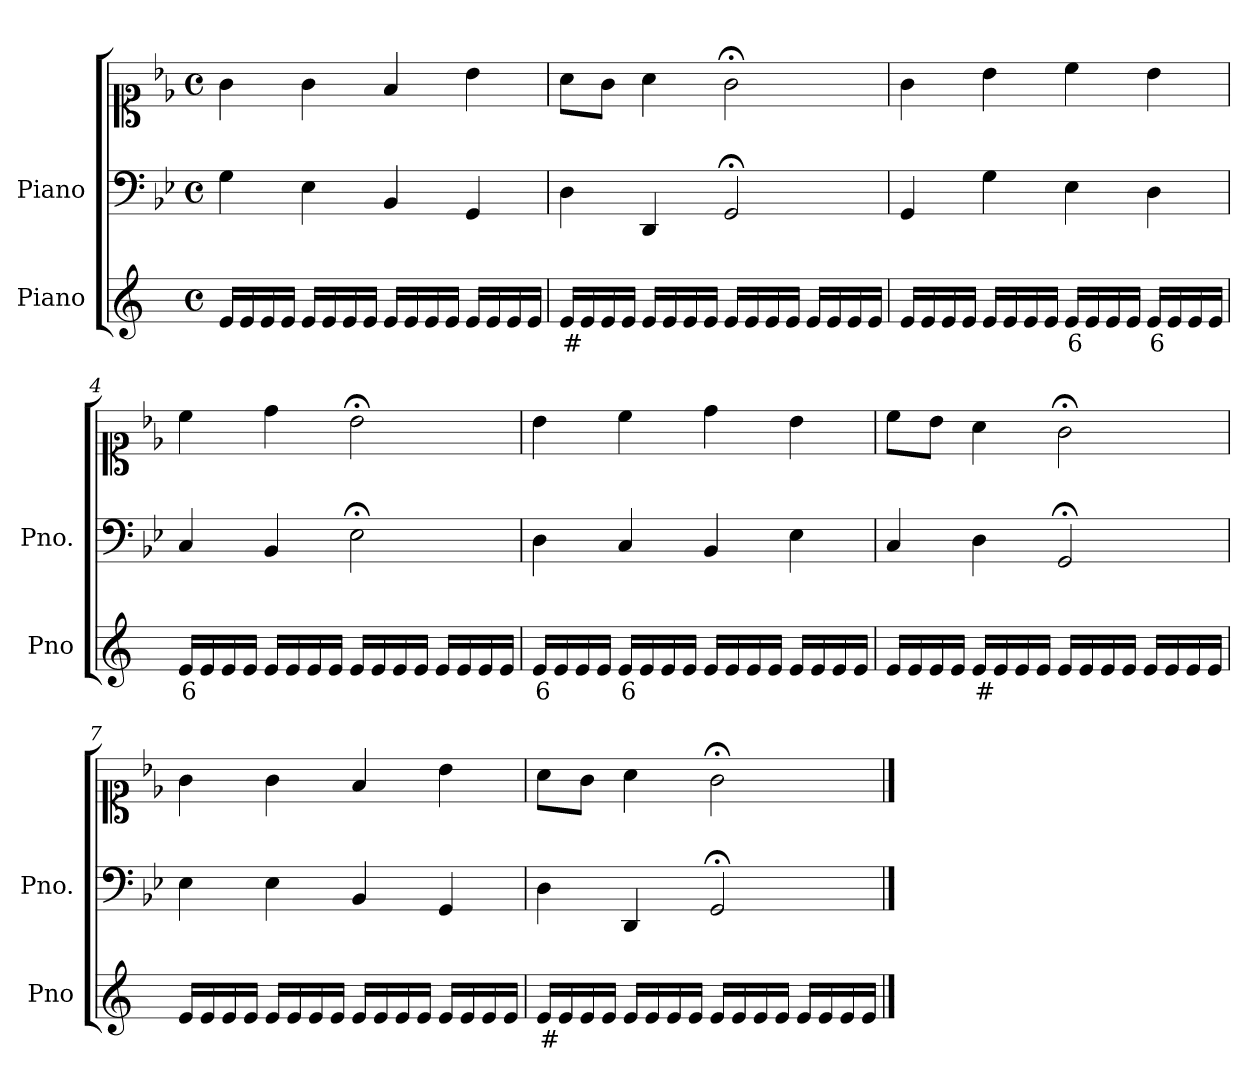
**kern	**text	**kern	**kern
*part2	*part2	*part1	*part1
*staff3	*staff3	*staff2	*staff1
*I"Piano	*	*I"Piano	*
*I'Pno	*	*I'Pno.	*
*clefG2	*	*clefF4	*clefC1
*k[]	*	*k[b-e-]	*k[b-e-]
*M4/4	*	*M4/4	*M4/4
*met(c)	*	*met(c)	*met(c)
=1	=1	=1	=1
16e/LL	.	4G\	4g\
16e/	.	.	.
16e/	.	.	.
16e/JJ	.	.	.
16e/LL	.	4E-\	4g\
16e/	.	.	.
16e/	.	.	.
16e/JJ	.	.	.
16e/LL	.	4BB-/	4f/
16e/	.	.	.
16e/	.	.	.
16e/JJ	.	.	.
16e/LL	.	4GG/	4b-\
16e/	.	.	.
16e/	.	.	.
16e/JJ	.	.	.
=2	=2	=2	=2
!	!LO:LY:b	!	!
16e/LL	#	4D\	8a\L
16e/	.	.	.
16e/	.	.	8g\J
16e/JJ	.	.	.
16e/LL	.	4DD/	4a\
16e/	.	.	.
16e/	.	.	.
16e/JJ	.	.	.
16e/LL	.	2GG;</	2g;<\
16e/	.	.	.
16e/	.	.	.
16e/JJ	.	.	.
16e/LL	.	.	.
16e/	.	.	.
16e/	.	.	.
16e/JJ	.	.	.
=3	=3	=3	=3
16e/LL	.	4GG/	4g\
16e/	.	.	.
16e/	.	.	.
16e/JJ	.	.	.
16e/LL	.	4G\	4b-\
16e/	.	.	.
16e/	.	.	.
16e/JJ	.	.	.
!	!LO:LY:b	!	!
16e/LL	6	4E-\	4cc\
16e/	.	.	.
16e/	.	.	.
16e/JJ	.	.	.
!	!LO:LY:b	!	!
16e/LL	6	4D\	4b-\
16e/	.	.	.
16e/	.	.	.
16e/JJ	.	.	.
=4	=4	=4	=4
!	!LO:LY:b	!	!
16e/LL	6	4C/	4cc\
16e/	.	.	.
16e/	.	.	.
16e/JJ	.	.	.
16e/LL	.	4BB-/	4dd\
16e/	.	.	.
16e/	.	.	.
16e/JJ	.	.	.
16e/LL	.	2E-;<\	2b-;<\
16e/	.	.	.
16e/	.	.	.
16e/JJ	.	.	.
16e/LL	.	.	.
16e/	.	.	.
16e/	.	.	.
16e/JJ	.	.	.
=5	=5	=5	=5
!	!LO:LY:b	!	!
16e/LL	6	4D\	4b-\
16e/	.	.	.
16e/	.	.	.
16e/JJ	.	.	.
!	!LO:LY:b	!	!
16e/LL	6	4C/	4cc\
16e/	.	.	.
16e/	.	.	.
16e/JJ	.	.	.
16e/LL	.	4BB-/	4dd\
16e/	.	.	.
16e/	.	.	.
16e/JJ	.	.	.
16e/LL	.	4E-\	4b-\
16e/	.	.	.
16e/	.	.	.
16e/JJ	.	.	.
=6	=6	=6	=6
16e/LL	.	4C/	8cc\L
16e/	.	.	.
16e/	.	.	8b-\J
16e/JJ	.	.	.
!	!LO:LY:b	!	!
16e/LL	#	4D\	4a\
16e/	.	.	.
16e/	.	.	.
16e/JJ	.	.	.
16e/LL	.	2GG;</	2g;<\
16e/	.	.	.
16e/	.	.	.
16e/JJ	.	.	.
16e/LL	.	.	.
16e/	.	.	.
16e/	.	.	.
16e/JJ	.	.	.
=7	=7	=7	=7
16e/LL	.	4E-\	4g\
16e/	.	.	.
16e/	.	.	.
16e/JJ	.	.	.
16e/LL	.	4E-\	4g\
16e/	.	.	.
16e/	.	.	.
16e/JJ	.	.	.
16e/LL	.	4BB-/	4f/
16e/	.	.	.
16e/	.	.	.
16e/JJ	.	.	.
16e/LL	.	4GG/	4b-\
16e/	.	.	.
16e/	.	.	.
16e/JJ	.	.	.
=8	=8	=8	=8
!	!LO:LY:b	!	!
16e/LL	#	4D\	8a\L
16e/	.	.	.
16e/	.	.	8g\J
16e/JJ	.	.	.
16e/LL	.	4DD/	4a\
16e/	.	.	.
16e/	.	.	.
16e/JJ	.	.	.
16e/LL	.	2GG;</	2g;<\
16e/	.	.	.
16e/	.	.	.
16e/JJ	.	.	.
16e/LL	.	.	.
16e/	.	.	.
16e/	.	.	.
16e/JJ	.	.	.
==	==	==	==
*-	*-	*-	*-
